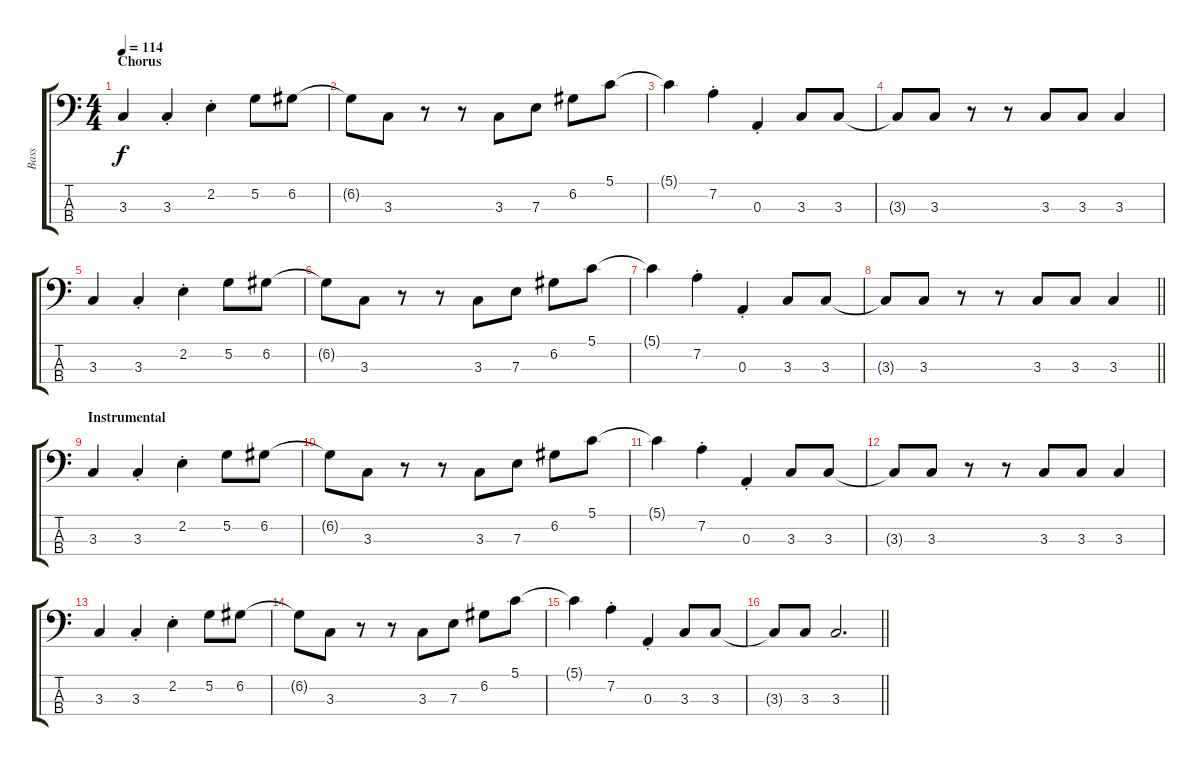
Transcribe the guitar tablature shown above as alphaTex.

\track ("Bass" "Bass") {instrument electricbassfinger}
\staff {score tabs}
\tuning (G2 D2 A1 E1) {hide}
\ts (4 4)
\section ("" "Chorus")
\tempo 114
\clef f4
\ks c
3.3.4{dy f} 3.3{st}.4 2.2{st}.4 5.2.8 6.2.8 |
6.2{t}.8 3.3.8 r.8 r.8 3.3.8 7.3.8 6.2.8 5.1.8 |
5.1{t}.4 7.2{st}.4 0.3{st}.4 3.3.8 3.3.8 |
3.3{t}.8 3.3.8 r.8 r.8 3.3.8 3.3.8 3.3.4 |
3.3.4 3.3{st}.4 2.2{st}.4 5.2.8 6.2.8 |
6.2{t}.8 3.3.8 r.8 r.8 3.3.8 7.3.8 6.2.8 5.1.8 |
5.1{t}.4 7.2{st}.4 0.3{st}.4 3.3.8 3.3.8 |
\barLineRight lightlight
3.3{t}.8 3.3.8 r.8 r.8 3.3.8 3.3.8 3.3.4 |
\section ("" "Instrumental")
3.3.4 3.3{st}.4 2.2{st}.4 5.2.8 6.2.8 |
6.2{t}.8 3.3.8 r.8 r.8 3.3.8 7.3.8 6.2.8 5.1.8 |
5.1{t}.4 7.2{st}.4 0.3{st}.4 3.3.8 3.3.8 |
3.3{t}.8 3.3.8 r.8 r.8 3.3.8 3.3.8 3.3.4 |
3.3.4 3.3{st}.4 2.2{st}.4 5.2.8 6.2.8 |
6.2{t}.8 3.3.8 r.8 r.8 3.3.8 7.3.8 6.2.8 5.1.8 |
5.1{t}.4 7.2{st}.4 0.3{st}.4 3.3.8 3.3.8 |
\barLineRight lightlight
3.3{t}.8 3.3.8 3.3.2{d}
